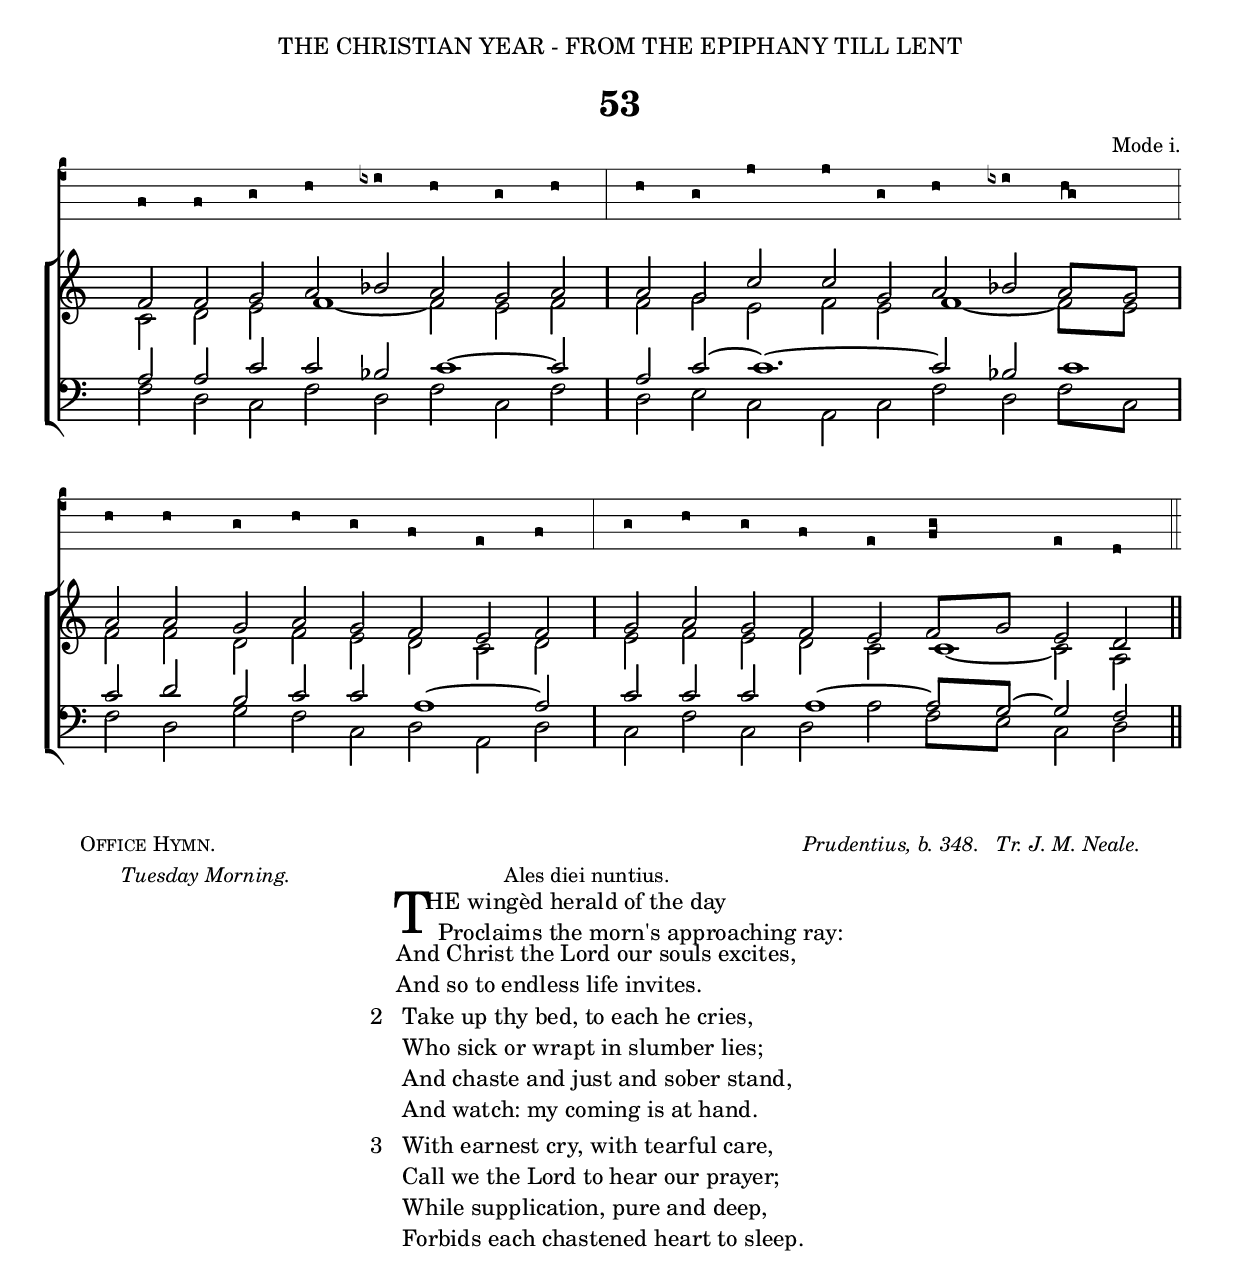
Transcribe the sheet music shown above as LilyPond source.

%%% 110b png
%%% Hymn 53 O splendour of God's glory bright
%%% Version 3


\version "2.10"

\include "gregorian-init.ly"

\header {
  dedication = \markup { \center-align {  "THE CHRISTIAN YEAR - FROM THE EPIPHANY TILL LENT"
		\hspace #0.1 }}	
  title = "53"
  arranger = \markup { \small { "Mode i." }}
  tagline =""
}

%%%%%%%%%%%%%%%%%%%%%%%%%%%%%%% Macro Definitions

%% macro settings for stemless long note which is 2x duration of regular white note    
ln = {\once \override NoteHead #'duration-log = #0 
           \once \override Stem #'stencil = ##f
           \once \override NoteColumn #'force-hshift = #'0.4 }
	   
%% moves plainsong accidentals leftwards so that they show up more clearly
moveacci = \once \override Accidental #'extra-offset = #'(-0.2 . 0 )

%% suprresses printing of accidental
noacci = \once \override Accidental #'transparent = ##t

%%%%%%%%%%%%%%%%%%%%%%%%%%%%%% End of Macro Definitions

%%% plainsong voice

plainsong = \context VaticanaVoice  {  \relative c { 
	\clef "vaticana-do3"
	\set fontSize = #3
        \key c \major 
	
  f8 f8 g8 a8 \moveacci bes8 a8 g8 a8 \bar "|" 
      a8 g8 c8 c8 g8 a8 \moveacci bes!8 \[a8 \flexa g8 \] \bar "|" \break
  a8 a8 g8 a8 g8 f8 e8 f8 \bar "|" 
      g8 a8 g8 f8 e8 \[ f8 \pes g8 \] e8 d8 \bar "||"
}
}

%%% SATB voices

global = {
  \key c \major 
  \set Staff.midiInstrument = "church organ"
}

soprano = \relative c' {
	\autoBeamOff

  f8 f8 g8 a8 bes8 a8 g8 a8 \bar "|"
      a8 g8 c8 c8 g8 a8 bes!8 a8[ g8] \bar "|" 
  a8 a8 g8 a8 g8 f8 e8 f8 \bar "|" 
      g8 a8 g8 f8 e8 f8[ g8] e8 d8 \bar "||" 
}

alto = \relative c' {
	\autoBeamOff
	
  c8 d8 e8 \ln f4 ~ f8 e8 f8 \bar "|" 
      f8 g8 e8 f8 e8 \ln f4 ~ f8[ e8] \bar "|" 
  f8 f8 d8 f8 e8 d8 c8 d8 \bar "|" 
      e8 f8 e8 d8 c8 \ln c4 ~ c8 a8 \bar "||" 
}

tenor = \relative c { 
	\clef bass
	\autoBeamOff

  a'8 a8 c8 c8 bes8 \ln c4 ~ c8 \bar "|" 
      a8 
      %%% tweak ties to avoid collision with augmentation dot
      \override Tie #'extra-offset = #'(0.0 . 0.6)
      c8 ~ 
      \once \override Tie #'extra-offset = #'(0.0 . 0.3)
      \ln c4. ~ c8 bes!8 \ln c4 \bar "|" 
  c8 d8 \noacci b8 c8 c8 \ln a4 ~ a8 \bar "|" 
      c8 c8 c8 \ln a4 ~ a8[ g8] ~ g8 f8 \bar "||" 
}

bass = \relative c { 
	\clef bass
	\autoBeamOff
	
  f8 d8 c8 f8 d8 f8 c8 f8 \bar "|" 
      d8 e8 c8 a8 c8 f8 d8 f8[ c8] \bar "|" 
  f8 d8 g8 f8 c8 d8 a8 d8 \bar "|" 
      c8 f8 c8 d8 a'8 f8[ e8] c8 d8 \bar "||" 
}

#(ly:set-option 'point-and-click #f)

\book {

\paper {
 #(set-paper-size "a4")
%% annotate-spacing = ##t
 print-page-number = ##f
 ragged-last-bottom = ##t
 ragged-bottom = ##t
}

%%% Score block

\score {	
  <<
  \new VaticanaStaff {\plainsong }
  \new ChoirStaff <<
   \new Staff = "upper" <<
      \context Voice = sopranos {\voiceOne \global \soprano }
      \context Voice = altos {\voiceTwo \global \alto }
                      >> 
   \new Staff = "lower" <<
      \context Voice = tenors {\voiceOne \global \tenor }
      \context Voice = bass {\voiceTwo \global \bass }
	             >> 
		 >>  
  >>

\layout {
	
  ragged-right = ##f
  ragged-last = ##f
  \context { \Score timing = ##f }
  \context { \Score \override TimeSignature #'transparent = ##t }
  \context { \Score \remove "Mark_engraver" }
  \context { \Staff \consists "Mark_engraver" }
  
  % *** Needed to produce beamed minims - which are quavers in disguise
  \context { \Staff \override NoteHead #'duration-log = #1 }
  \context { \Staff \override Stem #'flag-style = #'no-flag }
  
  \context { \VaticanaStaff
           % *** Increases distance between lines of staff  
           \override StaffSymbol #'staff-space = #1.6            
           % *** Changes staff to black instead of default red
           \revert StaffSymbol #'color
           % *** Makes clef bigger       
           \override Clef #'font-size = #3
           % *** Would make ledger lines black, if there were any
           \revert LedgerLineSpanner #'color
           % *** Makes terminal barline visible 
           \override BarLine #'transparent = ##f 
  	   % *** Remove custos
	   \remove Custos_engraver
	   % needed for certain tweaks
	   \consists "Mark_engraver"
           }
 } 
 
} %%% score bracket 

%%% A separate score block to generate the midi minus the plainsong voice
%%% Since minims are quavers in disguise, tempo has to be set accordingly, tempo set to 2=80

\score {	
  \new ChoirStaff <<
   \new Staff = "upper" <<
      \context Voice = sopranos {\voiceOne \global \soprano }
      \context Voice = altos {\voiceTwo \global \alto }
                      >> 
   \new Staff = "lower" <<
      \context Voice = tenors {\voiceOne \global \tenor }
      \context Voice = bass {\voiceTwo \global \bass }
	             >> 
		 >>  

\midi { 
  \context { \Score tempoWholesPerMinute = #(ly:make-moment 80 8) }
       } 
}

%%% Lyric titles

\markup {
	\column {
	    \line { \small { \hspace #2 \smallCaps "Office Hymn." \hspace #56 \italic {"Prudentius, b. 348.   Tr. J. M. Neale."} } }  
	    \line { \small { \hspace #6 \italic "Tuesday Morning." \hspace #20 "Ales diei nuntius."} }
} }
   
\markup { \hspace #30 %%add space as necc. to center the column
          \column { %% super column of everything
	                 \column { %%verse 1 is a column of 2 lines  
	                  \line { \hspace #2.2 \column { \lower #2.4 \fontsize #8 "T" }   %%Drop Cap goes here
				  \hspace #-1.2    %% adjust this if other letters are too far from Drop Cap
				  \column  { \raise #0.0 "HE wingèd herald of the day"  
			                                 "  Proclaims the morn's approaching ray:"} }  
	                  \line {  \hspace #2.5  %%adjust hspace until this line left edge is flush with Drop Cap
				   \lower  #1.56  %%adjust this until the line spacing looks right
				   \column {   
					   "And Christ the Lord our souls excites,"
					   "And so to endless life invites."
			  		}}
			       
			           } %% finish stanza 1	
		        \hspace #1 
           		\line { "2  "
			   \column {	     
				   "Take up thy bed, to each he cries,"
				   "Who sick or wrapt in slumber lies;"
				   "And chaste and just and sober stand,"
				   "And watch: my coming is at hand."
			}}
		        \hspace #1  % adds vertical spacing between verses  
           		\line { "3  "
			  \column {	     
				  "With earnest cry, with tearful care,"
				  "Call we the Lord to hear our prayer;"
				  "While supplication, pure and deep,"
				  "Forbids each chastened heart to sleep."
			}}
		}  
}	  
	

%%% fake score block to occupy space and force a pagebreak.  Can't think of a better way of doing this.
\score{
	{s4 }
\header { breakbefore = ##f piece = ##f opus = ##f tagline = ##f }
\layout{	
	\context { \Staff
		\remove Time_signature_engraver
		\remove Key_engraver
		\remove Clef_engraver
		\remove Staff_symbol_engraver
}}}

%%% second page
%%% continuation of  lyrics

\markup { \hspace #30   %%add space as necc. to center the column
          \column { 
           	\line {"4  "
		  \column {	     
			  "Do thou, O Christ, our slumbers wake;"
			  "Do thou the chains of darkness break;"
			  "Purge thou our former sins away,"
			  "And in our souls new light display."
			}}
		\hspace #1 % adds vertical spacing between verses
           	\line { "5. "
		   \column {	     
			   "All laud to God the Father be,"
			   "All praise, eternal Son, to thee;"
			   "All glory, as is ever meet,"
			   "To God the holy Paraclete.     Amen."
     			}}
	  }
} %%% lyric markup bracket


%%% Amen score block	
\score {  
  <<
    <<
  \new VaticanaStaff <<
  \context VaticanaVoice = "plainsongamen"  {  \relative c { 	  
	\set Score.timing = ##f
	\override Staff.Clef #'#'font-size = #3
	\clef "vaticana-do3"
	\set fontSize = #3
	\override Staff.StaffSymbol #'staff-space = #1.6
	 
        \[ d8 \pes e8 \]  \[
	    \override NoteHead #'extra-offset = #'(0.0 . -0.1 ) d8 
            \override NoteHead #'extra-offset = #'(-0.38 . 0) \flexa  c8 \pes 
  \override NoteHead #'extra-offset = #'(0.0 . 0.0 ) d8 \] }}

                    >>
  
 \new Lyrics = "lyrics" { s1 }
 \new ChoirStaff
   <<
   \context Staff = upper \with {  fontSize = #-3  \override StaffSymbol #'staff-space = #(magstep -2) } 
                              << 
	\context Voice = "sopranos" { \relative c' { 
	                                              \clef treble \global
	                                              \voiceOne d8[ e8] d8[ c8 d8] \bar "||" }}
	\context Voice = "altos"    { \relative c' { 
	                                              \global
	                                              \voiceTwo a8[ c8] \ln a4 ~ a8  \bar "||" }}
	                      >>
	\context Staff = lower \with { fontSize = #-3  \override StaffSymbol #'staff-space = #(magstep -2) } 
	                      <<
	\context Voice = "tenors" { \relative c { 
		                                  \clef bass  \global
	                                          \voiceThree f8[ g8] f8[ e8 f8] \bar "||" }}
	\context Voice = "basses" { \relative c { 
	                                          \clef bass  \global
						  \voiceFour d8[ c8] d8[ a8 d,8] \bar "||" }}
			        >> 
   >>
  \context Lyrics = "lyrics" \lyricsto "altos" { \override LyricText #'font-size = #-1  A -- _ men. }
  >>
>>

\header { breakbefore = ##f piece = " " opus = " " }

\layout {
     indent = 13\cm
     raggedright = ##t
     packed = ##f
     \context { \Score \override TimeSignature #'transparent = ##t }
     \context { \Score \override SeparationItem #'padding = #2 }
     \context { \Staff \override VerticalAxisGroup #'minimum-Y-extent = #'( -5 . 4) }
     \context { \Score \remove "Bar_number_engraver"
		timing = ##f 
              }
     \context { \Staff \override NoteHead #'duration-log = #1 }
     \context { \Staff \override Stem #'flag-style = #'no-flag }
     \context { \VaticanaStaff %%customize vaticana staff context 
	          \revert StaffSymbol #'color
		  \revert LedgerLineSpanner #'color
		  \override BarLine #'transparent = ##f 
		  \remove Custos_engraver
 	} 
} 

}

%%% Separate Score block for Amen midi
%%% Score comprises 1/8 notes masquerading as 1/2 notes, so tempo has to be adjusted accordingly, tempo set to 2=80

\score {  
 \new ChoirStaff
   <<
   \context Staff = upper \with {  fontSize = #-3  \override StaffSymbol #'staff-space = #(magstep -2) } 
                              << 
	\context Voice = "sopranos" { \relative c' { 
	                                              \clef treble \global
	                                              \voiceOne d8[ e8] d8[ c8 d8] \bar "||" }}
	\context Voice = "altos"    { \relative c' { 
	                                              \global
	                                              \voiceTwo a8[ c8] \ln a4 ~ a8  \bar "||" }}
	                      >>
	\context Staff = lower \with { fontSize = #-3  \override StaffSymbol #'staff-space = #(magstep -2) } 
	                      <<
	\context Voice = "tenors" { \relative c { 
		                                  \clef bass  \global
	                                          \voiceThree f8[ g8] f8[ e8 f8] \bar "||" }}
	\context Voice = "basses" { \relative c { 
	                                          \clef bass  \global
						  \voiceFour d8[ c8] d8[ a8 d,8] \bar "||" }}
			        >> 
   >>

\midi {  
   \context {
       \Score 
       tempoWholesPerMinute = #(ly:make-moment 80 8)
            }
       }  
}

} %% book bracket